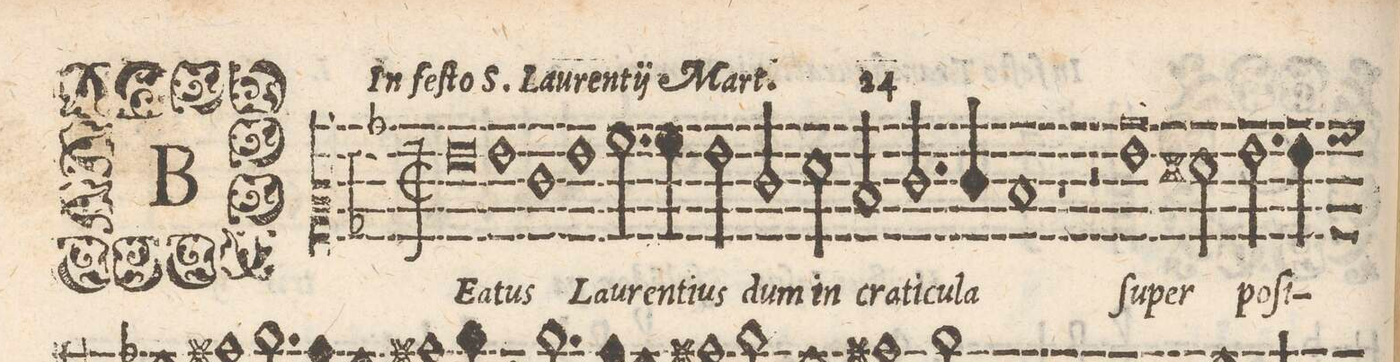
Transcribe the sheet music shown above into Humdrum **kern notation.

**kern	**text
*I"ALTVS	*
*clefC2	*
*k[b-]	*
*met(C|)	*
*M2/1	*
0g	BE-
=2-	=2-
1g	-a-
1e	-tus
=3-	=3-
1g	Lau-
2.a\	-ren-
4a\	-ti-
=4-	=4-
2g\	-us
2e/	dum
2f\	in
2d/	cra-
=5-	=5-
2.e/	-ti-
4e/	-cu-
1d	-la
=6-	=6-
1r	.
2r	.
1g\	ſu-
=7-	=7-
2f#X\	-per
2.g\	po-
4g\	-ſi-
*-	*-
